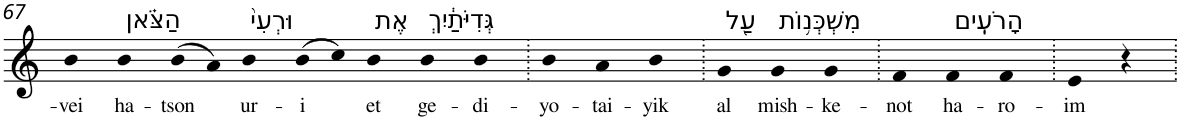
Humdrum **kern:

**kern	**text
*part1	*part1
*staff1	*staff1
*I"Piano	*
*I'Pno	*
!!LO:PB:g=z
*clefG2	*
*k[]	*
=67	=67
!	!LO:LY:b
4b	-vei
!LO:TX:a:t=הַצֹּ֗אן	!
!	!LO:LY:b
4b	ha-
!	!LO:LY:b
(>8b	-tson
8a)	.
!LO:TX:a:t=וּרְעִי֙	!
!	!LO:LY:b
4b	ur-
!	!LO:LY:b
(>8b	-i
8cc)	.
!LO:TX:a:t=אֶת	!
!	!LO:LY:b
4b	et
!LO:TX:a:t=גְּדִיֹּתַ֔יִךְ	!
!	!LO:LY:b
4b	ge-
!	!LO:LY:b
4b	-di-
=68.	=68.
!	!LO:LY:b
4b	-yo-
!	!LO:LY:b
4a	-tai-
!	!LO:LY:b
4b	-yik
=69.	=69.
!LO:TX:a:t=עַ֖ל	!
!	!LO:LY:b
4g	al
!LO:TX:a:t=מִשְׁכְּנ֥וֹת	!
!	!LO:LY:b
4g	mish-
!	!LO:LY:b
4g	-ke-
=70.	=70.
!	!LO:LY:b
4f	-not
!LO:TX:a:t=הָרֹעִֽים	!
!	!LO:LY:b
4f	ha-
!	!LO:LY:b
4f	-ro-
=71.	=71.
!	!LO:LY:b
4e	-im
4r	.
=.	=.
*-	*-
